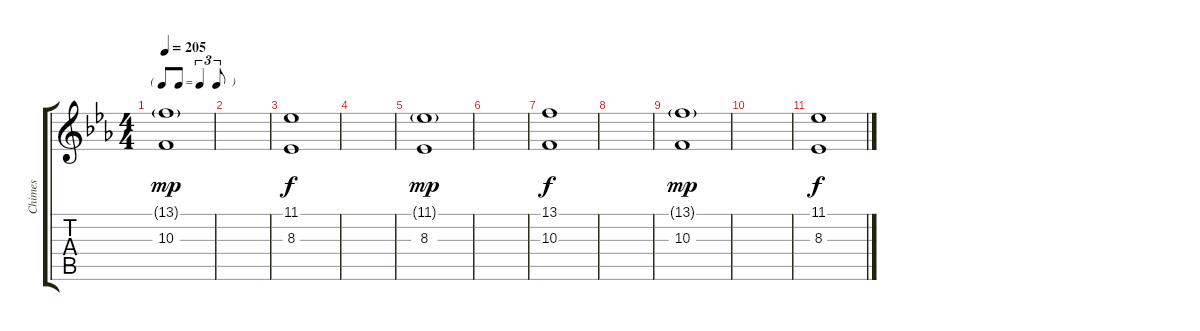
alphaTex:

\track ("Chimes" "Chimes") {instrument tubularbells}
\staff {score tabs}
\tuning (E4 B3 G3 D3 A2 E2) {hide}
\ts (4 4)
\tf triplet8th
\tempo 205
\clef g2
\ks eb
(13.1{g} 10.3).1{dy mp} |
|
(11.1 8.3).1{dy f} |
|
(11.1{g} 8.3).1{dy mp} |
|
(13.1 10.3).1{dy f} |
|
(13.1{g} 10.3).1{dy mp} |
|
(11.1 8.3).1{dy f}
